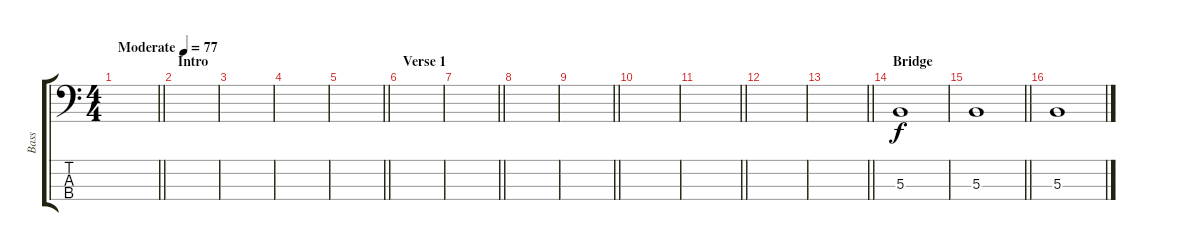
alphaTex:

\track ("Bass" "Bass") {instrument electricbassfinger}
\staff {score tabs}
\tuning (E2 B1 Gb1 B0) {hide}
\ts (4 4)
\tempo (77 "Moderate")
\clef f4
\barLineRight lightlight
\ks c
|
\section ("" "Intro")
|
|
|
\barLineRight lightlight
|
\section ("" "Verse 1")
|
\barLineRight lightlight
|
|
\barLineRight lightlight
|
|
\barLineRight lightlight
|
|
\barLineRight lightlight
|
\section ("" "Bridge")
5.3.1 |
\barLineRight lightlight
5.3.1 |
5.3.1
